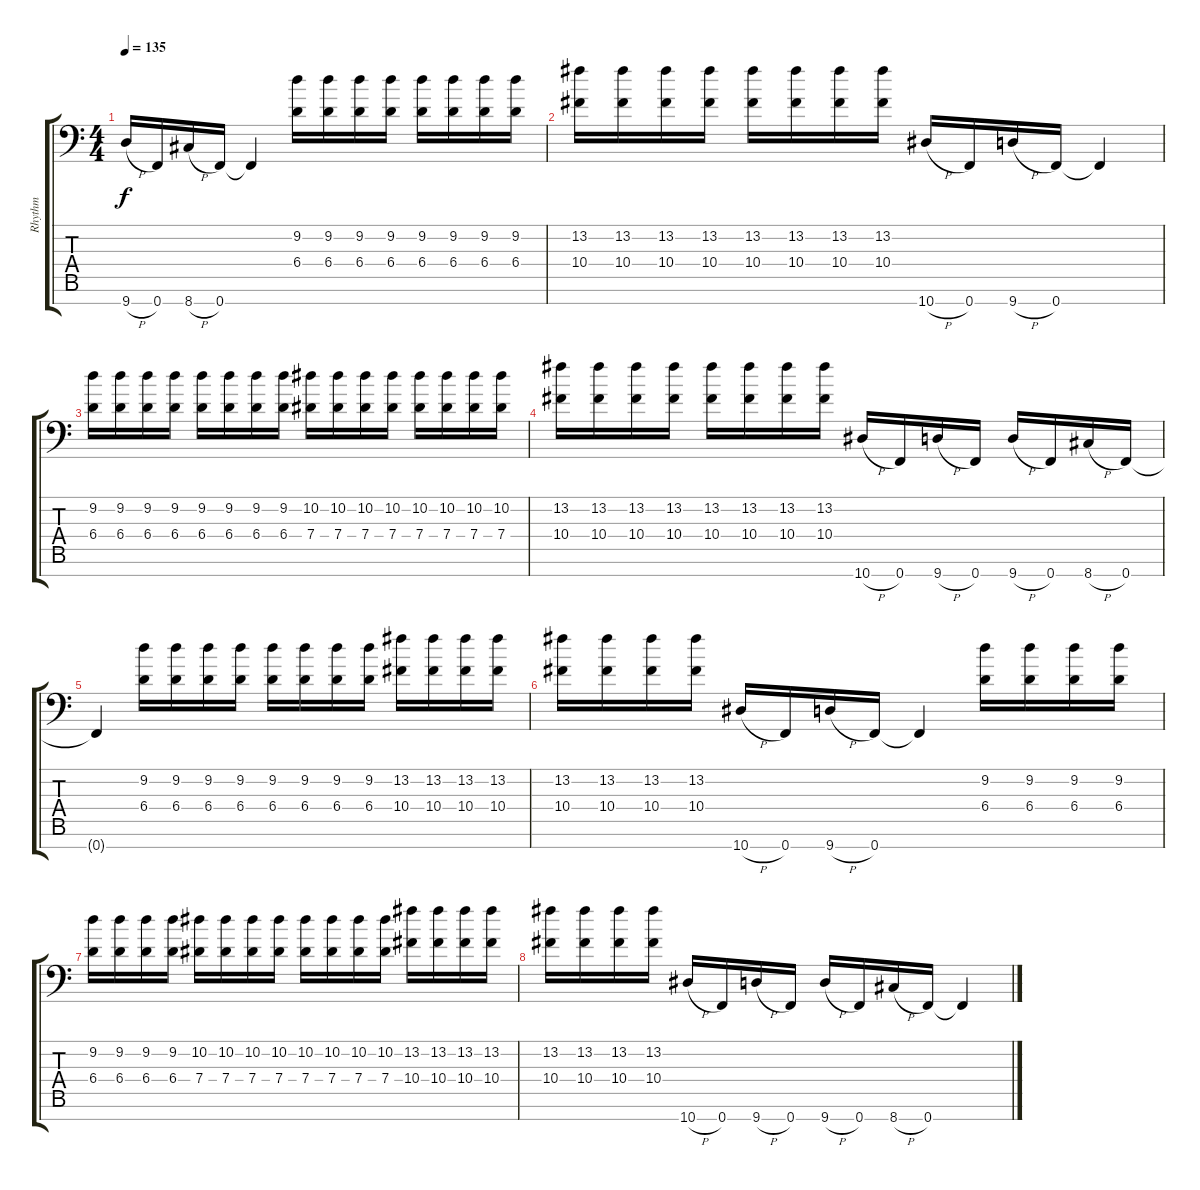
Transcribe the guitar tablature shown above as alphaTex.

\track ("Rhythm" "Rhythm") {instrument distortionguitar}
\staff {score tabs}
\tuning (Bb3 F3 Db3 Ab2 Eb2 Bb1 F1) {hide}
\ts (4 4)
\tempo 135
\clef f4
\ks c
9.7{h}.16{dy f} 0.7.16 8.7{h}.16 0.7.16 0.7{t}.4 (9.2 6.4).16 (9.2 6.4).16 (9.2 6.4).16 (9.2 6.4).16 (9.2 6.4).16 (9.2 6.4).16 (9.2 6.4).16 (9.2 6.4).16 |
(13.2 10.4).16 (13.2 10.4).16 (13.2 10.4).16 (13.2 10.4).16 (13.2 10.4).16 (13.2 10.4).16 (13.2 10.4).16 (13.2 10.4).16 10.7{h}.16 0.7.16 9.7{h}.16 0.7.16 0.7{t}.4 |
(9.2 6.4).16 (9.2 6.4).16 (9.2 6.4).16 (9.2 6.4).16 (9.2 6.4).16 (9.2 6.4).16 (9.2 6.4).16 (9.2 6.4).16 (10.2 7.4).16 (10.2 7.4).16 (10.2 7.4).16 (10.2 7.4).16 (10.2 7.4).16 (10.2 7.4).16 (10.2 7.4).16 (10.2 7.4).16 |
(13.2 10.4).16 (13.2 10.4).16 (13.2 10.4).16 (13.2 10.4).16 (13.2 10.4).16 (13.2 10.4).16 (13.2 10.4).16 (13.2 10.4).16 10.7{h}.16 0.7.16 9.7{h}.16 0.7.16 9.7{h}.16 0.7.16 8.7{h}.16 0.7.16 |
0.7{t}.4 (9.2 6.4).16 (9.2 6.4).16 (9.2 6.4).16 (9.2 6.4).16 (9.2 6.4).16 (9.2 6.4).16 (9.2 6.4).16 (9.2 6.4).16 (13.2 10.4).16 (13.2 10.4).16 (13.2 10.4).16 (13.2 10.4).16 |
(13.2 10.4).16 (13.2 10.4).16 (13.2 10.4).16 (13.2 10.4).16 10.7{h}.16 0.7.16 9.7{h}.16 0.7.16 0.7{t}.4 (9.2 6.4).16 (9.2 6.4).16 (9.2 6.4).16 (9.2 6.4).16 |
(9.2 6.4).16 (9.2 6.4).16 (9.2 6.4).16 (9.2 6.4).16 (10.2 7.4).16 (10.2 7.4).16 (10.2 7.4).16 (10.2 7.4).16 (10.2 7.4).16 (10.2 7.4).16 (10.2 7.4).16 (10.2 7.4).16 (13.2 10.4).16 (13.2 10.4).16 (13.2 10.4).16 (13.2 10.4).16 |
(13.2 10.4).16 (13.2 10.4).16 (13.2 10.4).16 (13.2 10.4).16 10.7{h}.16 0.7.16 9.7{h}.16 0.7.16 9.7{h}.16 0.7.16 8.7{h}.16 0.7.16 0.7{t}.4
